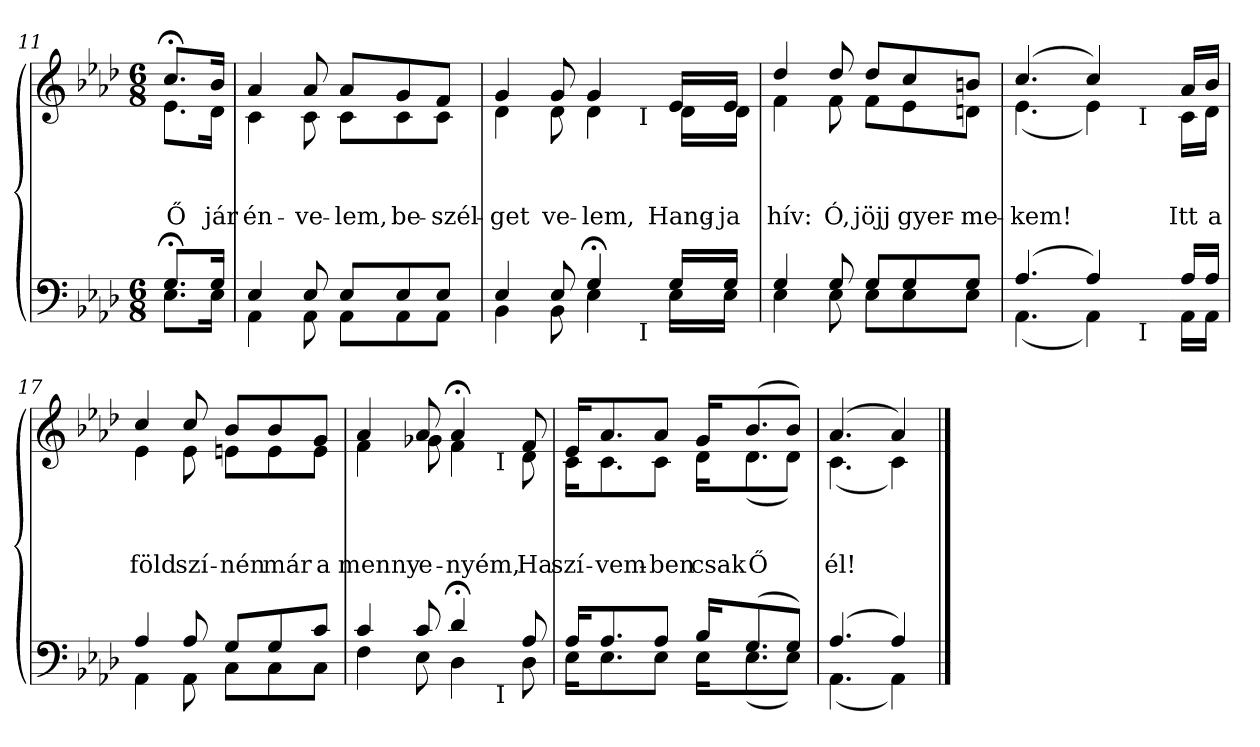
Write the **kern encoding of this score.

**kern	**kern	**text	**text	**text
*part2	*part1	*part1	*part1	*part1
*staff2	*staff1	*staff1	*staff1	*staff1
!!LO:LB:g=z
*clefF4	*clefG2	*	*	*
*k[b-e-a-d-]	*k[b-e-a-d-]	*	*	*
*A-:	*A-:	*	*	*
*M6/8	*M6/8	*	*	*
=11	=11	=11	=11	=11
*^	*	*	*	*
!	!	!	!	!	!LO:LY:b
*	*	*^	*	*	*
8.G;/L	8.E-\L	8.cc;/L	8.e-\L	.	.	Ő
!	!	!	!	!	!	!LO:LY:b
16G/Jk	16E-\Jk	16b-/Jk	16d-\Jk	.	.	jár
=12	=12	=12	=12	=12	=12	=12
!	!	!	!	!	!	!LO:LY:b
4E-/	4AA-\	4a-/	4c\	.	.	én-
!	!	!	!	!	!	!LO:LY:b
8E-/	8AA-\	8a-/	8c\	.	.	-ve-
!	!	!	!	!	!	!LO:LY:b
8E-/L	8AA-\L	8a-/L	8c\L	.	.	-lem,
!	!	!	!	!	!	!LO:LY:b
8E-/	8AA-\	8g/	8c\	.	.	be-
!	!	!	!	!	!	!LO:LY:b
8E-/J	8AA-\J	8f/J	8c\J	.	.	-szél-
*	*	*v	*v	*	*	*
=13	=13	=13	=13	=13	=13
*	*	*^	*	*	*
!	!	!	!	!	!	!LO:LY:b
*	*^	*	*^	*	*	*
4E-/	4BB-\	2ryy	4g/	4d-\	2ryy	.	.	-get
!	!	!	!	!	!	!	!	!LO:LY:b
8E-/	8BB-\	.	8g/	8d-\	.	.	.	ve-
!	!	!	!	!	!	!	!	!LO:LY:b
4G;/	4E-\	.	4g/	4d-\	.	.	.	-lem,
.	.	32ryy	.	.	32ryy	.	.	.
!	!	!	!	!	!LO:TX:b:t=I	!	!	!
!	!	!LO:TX:b:t=I	!	!	!	!	!	!
.	.	8..ryy	.	.	8..ryy	.	.	.
!	!	!	!	!	!	!	!	!LO:LY:b
16G/LL	16E-\LL	.	16e-/LL	16d-\LL	.	.	.	Hang-
!	!	!	!	!	!	!	!	!LO:LY:b
16G/JJ	16E-\JJ	.	16e-/JJ	16d-\JJ	.	.	.	-ja
*	*v	*v	*	*	*	*	*	*
*	*	*v	*v	*v	*	*	*
=14	=14	=14	=14	=14	=14
*	*^	*^	*	*	*
*	*	*	*	*^	*	*	*
!	!	!	!	!	!	!	!	!LO:LY:b
*	*v	*v	*	*	*	*	*	*
*	*	*	*v	*v	*	*	*
4G/	4E-\	4dd-/	4f\	.	.	hív:
!	!	!	!	!	!	!LO:LY:b
8G/	8E-\	8dd-/	8f\	.	.	Ó,
!	!	!	!	!	!	!LO:LY:b
8G/L	8E-\L	8dd-/L	8f\L	.	.	jöjj
!	!	!	!	!	!	!LO:LY:b
8G/	8E-\	8cc/	8e-\	.	.	gyer-
!	!	!	!	!	!	!LO:LY:b
8G/J	8E-\J	8bn/J	8dn\J	.	.	-me-
*	*	*v	*v	*	*	*
=15	=15	=15	=15	=15	=15
*	*	*^	*	*	*
!	!	!	!	!	!	!LO:LY:b
*	*^	*	*^	*	*	*
(>4.A-/	(<4.AA-\	2ryy	(>4.cc/	(<4.e-\	2ryy	.	.	-kem!
4A-/)	4AA-\)	.	4cc/)	4e-\)	.	.	.	.
.	.	32ryy	.	.	32ryy	.	.	.
!	!	!	!	!	!LO:TX:b:t=I	!	!	!
!	!	!LO:TX:b:t=I	!	!	!	!	!	!
.	.	16.ryy	.	.	16.ryy	.	.	.
*	*v	*v	*	*	*	*	*	*
*	*	*v	*v	*v	*	*	*
!!LO:LB:g=z
=16-	=16-	=16-	=16-	=16-	=16-
*	*^	*^	*	*	*
*	*	*	*	*^	*	*	*
!	!	!	!	!	!	!	!	!LO:LY:b
*	*v	*v	*	*	*	*	*	*
*	*	*	*v	*v	*	*	*
16A-/LL	16AA-\LL	16a-/LL	16c\LL	.	.	Itt
!	!	!	!	!	!	!LO:LY:b
16A-/JJ	16AA-\JJ	16b-/JJ	16d-\JJ	.	.	a
=17	=17	=17	=17	=17	=17	=17
!	!	!	!	!	!	!LO:LY:b
4A-/	4AA-\	4cc/	4e-\	.	.	föld
!	!	!	!	!	!	!LO:LY:b
8A-/	8AA-\	8cc/	8e-\	.	.	szí-
!	!	!	!	!	!	!LO:LY:b
8G/L	8C\L	8b-/L	8en\L	.	.	-nén
!	!	!	!	!	!	!LO:LY:b
8G/	8C\	8b-/	8e\	.	.	már
!	!	!	!	!	!	!LO:LY:b
8c/J	8C\J	8g/J	8e\J	.	.	a
*	*	*v	*v	*	*	*
=18	=18	=18	=18	=18	=18
*	*	*^	*	*	*
!	!	!	!	!	!	!LO:LY:b
*	*^	*	*^	*	*	*
4c/	4F\	2ryy	4a-/	4f\	2ryy	.	.	menny
!	!	!	!	!	!	!	!	!LO:LY:b
8c/	8E-\	.	8a-/	8g-X\	.	.	.	e-
!	!	!	!	!	!	!	!	!LO:LY:b
4d-;/	4D-\	.	4a-;/	4f\	.	.	.	-nyém,
.	.	32ryy	.	.	32ryy	.	.	.
!	!	!	!	!	!LO:TX:b:t=I	!	!	!
!	!	!LO:TX:b:t=I	!	!	!	!	!	!
.	.	8..ryy	.	.	8..ryy	.	.	.
!	!	!	!	!	!	!	!	!LO:LY:b
8A-/	8D-\	.	8f/	8d-\	.	.	.	Ha
*	*v	*v	*	*	*	*	*	*
*	*	*v	*v	*v	*	*	*
=19	=19	=19	=19	=19	=19
*	*^	*^	*	*	*
*	*	*	*	*^	*	*	*
!	!	!	!	!	!	!	!	!LO:LY:b
*	*v	*v	*	*	*	*	*	*
*	*	*	*v	*v	*	*	*
16A-/KL	16E-\KL	16e-/KL	16c\KL	.	.	szí-
!	!	!	!	!	!	!LO:LY:b
8.A-/	8.E-\	8.a-/	8.c\	.	.	-vem-
!	!	!	!	!	!	!LO:LY:b
8A-/J	8E-\J	8a-/J	8c\J	.	.	-ben
!	!	!	!	!	!	!LO:LY:b
16B-/KL	16E-\KL	16g/KL	16d-\KL	.	.	csak
!	!	!	!	!	!	!LO:LY:b
(8.G/	(<8.E-\	(8.b-/	(<8.d-\	.	.	Ő
8G/J)	8E-\J)	8b-/J)	8d-\J)	.	.	.
=20	=20	=20	=20	=20	=20	=20
!	!	!	!	!	!	!LO:LY:b
(>4.A-/	(<4.AA-\	(>4.a-/	(<4.c\	.	.	él!
4A-/)	4AA-\)	4a-/)	4c\)	.	.	.
*v	*v	*	*	*	*	*
*	*v	*v	*	*	*
==	==	==	==	==
*-	*-	*-	*-	*-
